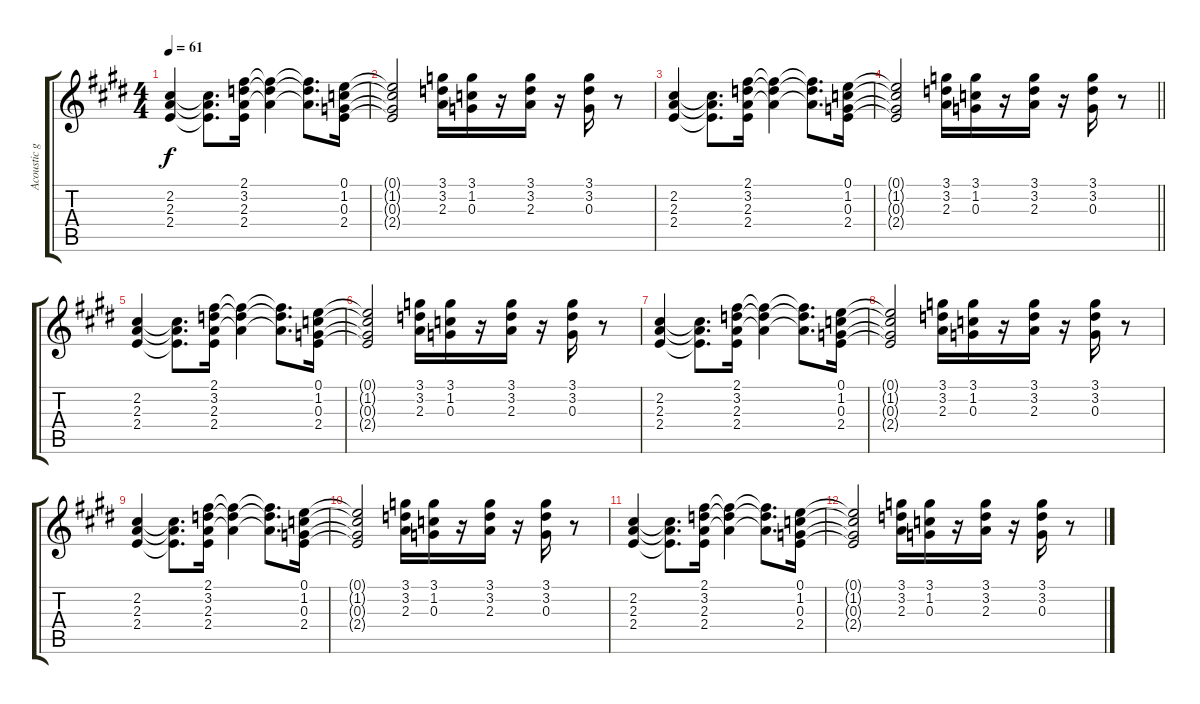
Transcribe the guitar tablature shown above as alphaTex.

\track ("Acoustic gtr." "Acoustic g") {instrument acousticguitarsteel}
\staff {score tabs}
\tuning (E4 B3 G3 D3 A2 E2) {hide}
\ts (4 4)
\tempo 61
\clef g2
\ks e
(2.2 2.3 2.4).4{dy f} (2.2{t} 2.3{t} 2.4{t}).8{d} (2.1 3.2 2.3 2.4).16 (2.1{t} 3.2{t} 2.3{t}).4 (2.1{t} 3.2{t} 2.3{t}).8{d} (0.1 1.2 0.3 2.4).16 |
(0.1{t} 1.2{t} 0.3{t} 2.4{t}).2 (3.1 3.2 2.3).16 (3.1 1.2 0.3).16 r.16 (3.1 3.2 2.3).16 r.16 (3.1 3.2 0.3).16 r.8 |
(2.2 2.3 2.4).4 (2.2{t} 2.3{t} 2.4{t}).8{d} (2.1 3.2 2.3 2.4).16 (2.1{t} 3.2{t} 2.3{t}).4 (2.1{t} 3.2{t} 2.3{t}).8{d} (0.1 1.2 0.3 2.4).16 |
\barLineRight lightlight
(0.1{t} 1.2{t} 0.3{t} 2.4{t}).2 (3.1 3.2 2.3).16 (3.1 1.2 0.3).16 r.16 (3.1 3.2 2.3).16 r.16 (3.1 3.2 0.3).16 r.8 |
\section ("" "")
(2.2 2.3 2.4).4 (2.2{t} 2.3{t} 2.4{t}).8{d} (2.1 3.2 2.3 2.4).16 (2.1{t} 3.2{t} 2.3{t}).4 (2.1{t} 3.2{t} 2.3{t}).8{d} (0.1 1.2 0.3 2.4).16 |
(0.1{t} 1.2{t} 0.3{t} 2.4{t}).2 (3.1 3.2 2.3).16 (3.1 1.2 0.3).16 r.16 (3.1 3.2 2.3).16 r.16 (3.1 3.2 0.3).16 r.8 |
(2.2 2.3 2.4).4 (2.2{t} 2.3{t} 2.4{t}).8{d} (2.1 3.2 2.3 2.4).16 (2.1{t} 3.2{t} 2.3{t}).4 (2.1{t} 3.2{t} 2.3{t}).8{d} (0.1 1.2 0.3 2.4).16 |
(0.1{t} 1.2{t} 0.3{t} 2.4{t}).2 (3.1 3.2 2.3).16 (3.1 1.2 0.3).16 r.16 (3.1 3.2 2.3).16 r.16 (3.1 3.2 0.3).16 r.8 |
(2.2 2.3 2.4).4 (2.2{t} 2.3{t} 2.4{t}).8{d} (2.1 3.2 2.3 2.4).16 (2.1{t} 3.2{t} 2.3{t}).4 (2.1{t} 3.2{t} 2.3{t}).8{d} (0.1 1.2 0.3 2.4).16 |
(0.1{t} 1.2{t} 0.3{t} 2.4{t}).2 (3.1 3.2 2.3).16 (3.1 1.2 0.3).16 r.16 (3.1 3.2 2.3).16 r.16 (3.1 3.2 0.3).16 r.8 |
(2.2 2.3 2.4).4 (2.2{t} 2.3{t} 2.4{t}).8{d} (2.1 3.2 2.3 2.4).16 (2.1{t} 3.2{t} 2.3{t}).4 (2.1{t} 3.2{t} 2.3{t}).8{d} (0.1 1.2 0.3 2.4).16 |
(0.1{t} 1.2{t} 0.3{t} 2.4{t}).2 (3.1 3.2 2.3).16 (3.1 1.2 0.3).16 r.16 (3.1 3.2 2.3).16 r.16 (3.1 3.2 0.3).16 r.8
